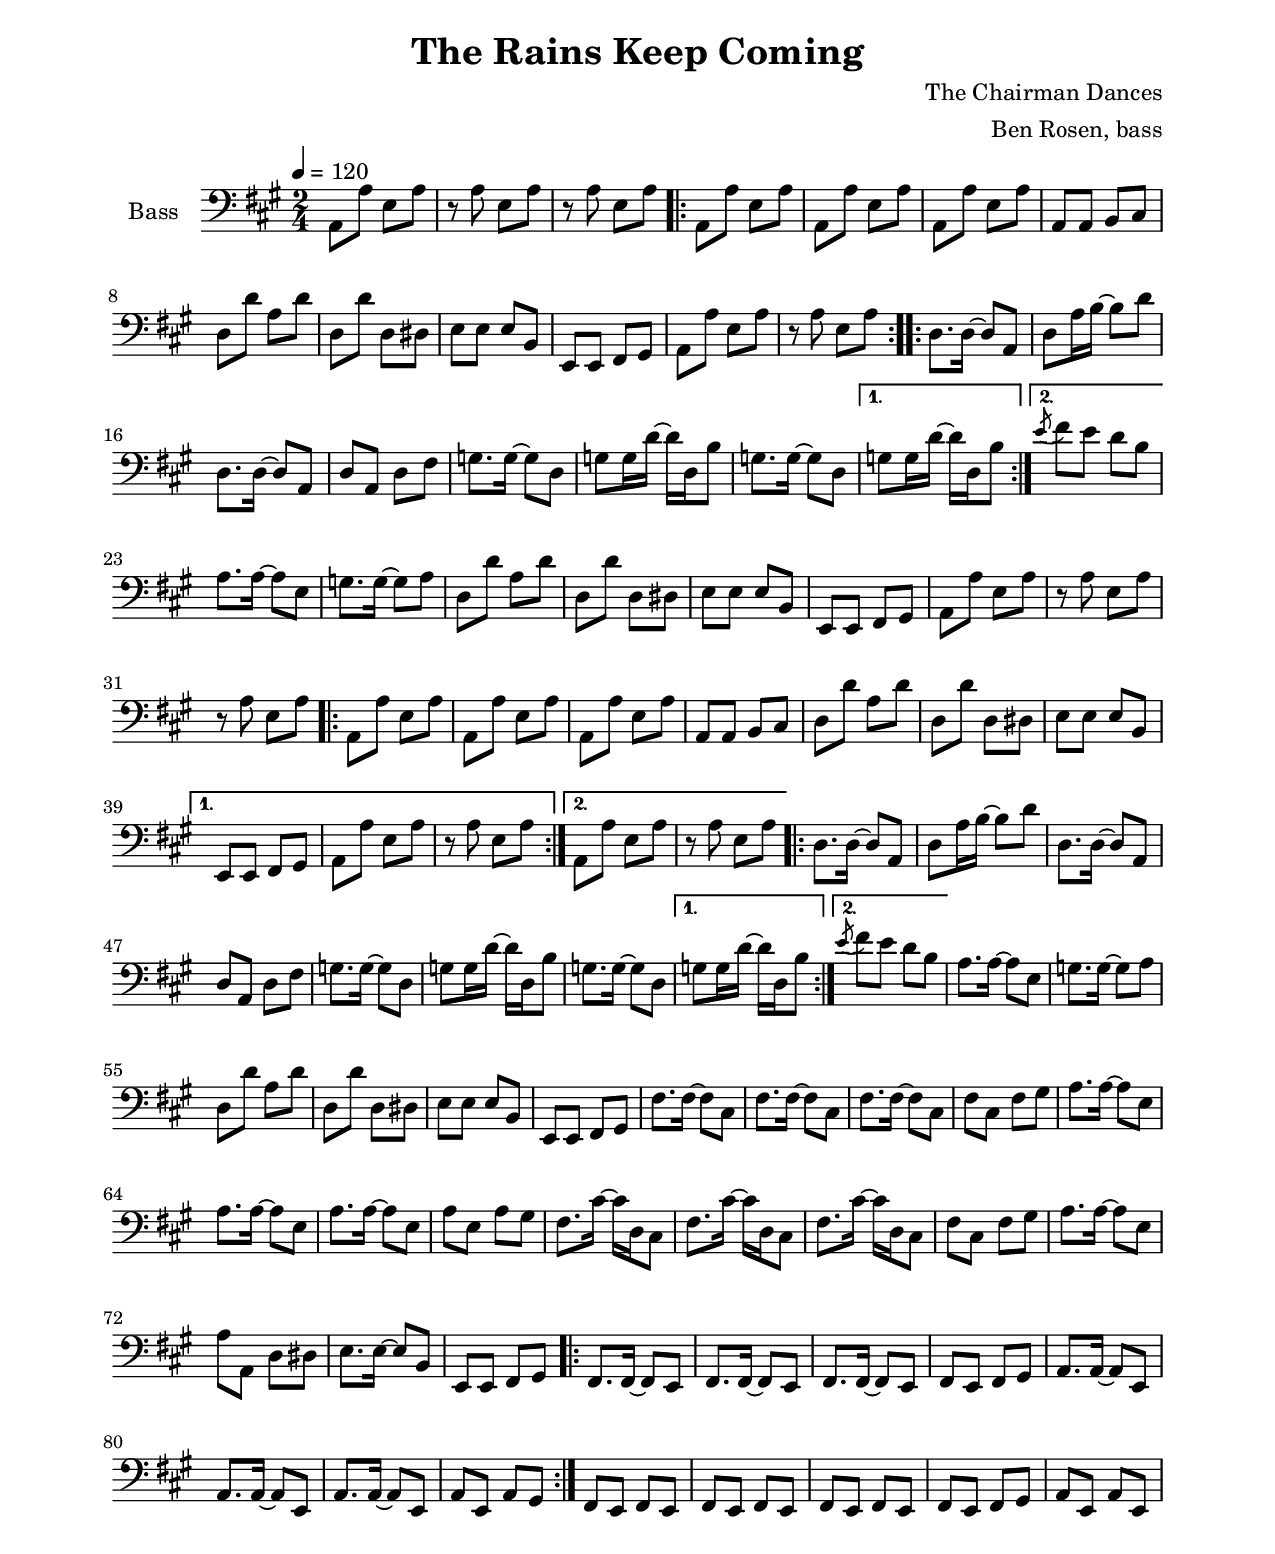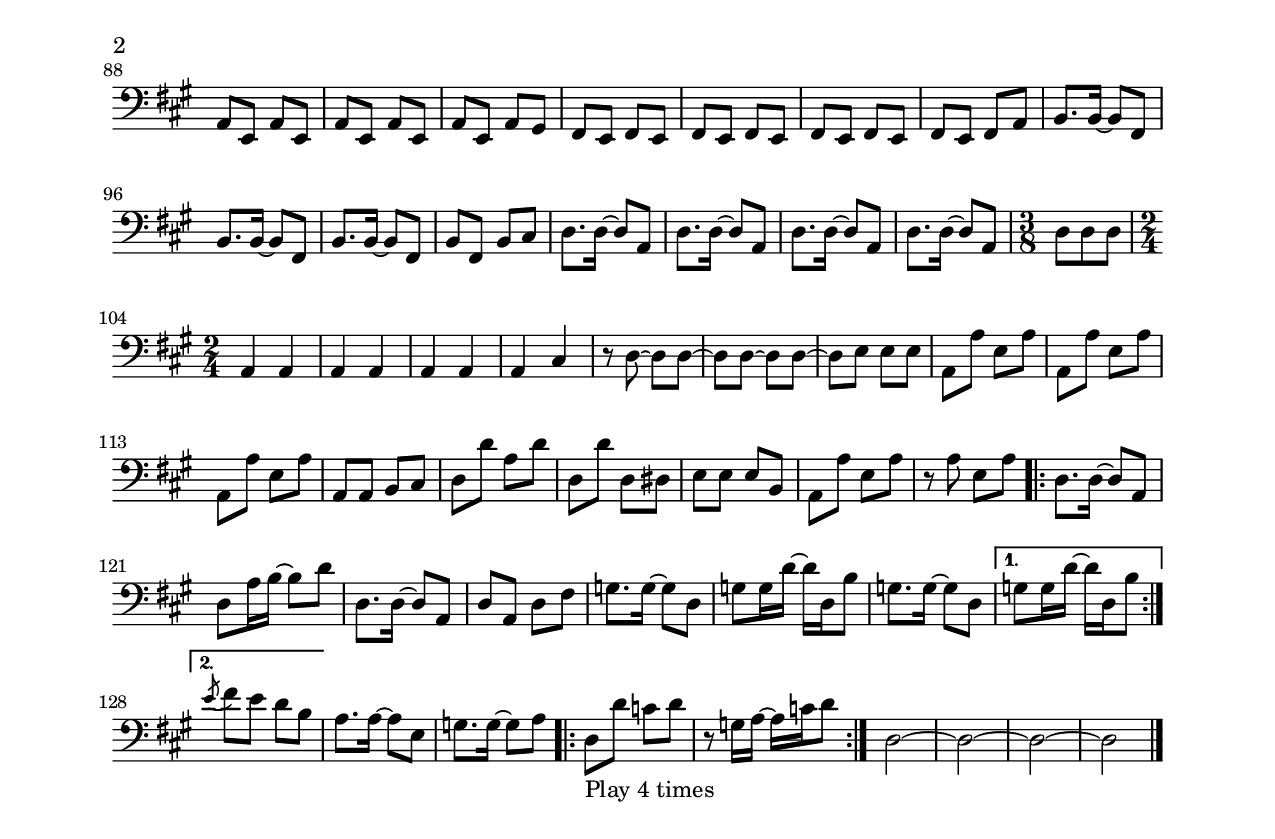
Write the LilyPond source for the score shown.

\version "2.24.1"

\include "settings.ily"

\header {
  title = "The Rains Keep Coming"
  composer = "The Chairman Dances"
  arranger = "Ben Rosen, bass"
}

music = \relative a, {
  \tempo 4 = 120
  \key a \major
  \time 2/4
  \clef "bass"

  a8 a' e a |
  r8 a e a |
  r8 a e a |

  \repeat volta 2 {
    \repeat unfold 3 {
      a,8 a' e a |
    }
    a,8 a b cs |

    d8 d' a d |
    d,8 d' d, ds |
    e8 e e b |
    e,8 e fs gs |

    a8 a' e a |
    r8 a e a |
  }

  \repeat volta 2 {
    d,8. d16 ~ d8 a |
    d8 a'16 b ~ b8 d |
    d,8. d16 ~ d8 a |
    d8 a8 d fs |
    g8. g16 ~ g8 d |
    g8 g16 d' ~ d d, b'8 |
    g8. g16 ~ g8 d |

    \alternative {
      \volta 1 {
        g8 g16 d' ~ d d, b'8 |
      }

      \volta 2 {
        \acciaccatura { e8 } fs e d b |
      }
    }
  }

  a8. a16 ~ a8 e |
  g8. g16 ~ g8 a |
  d,8 d' a d |
  d,8 d' d, ds |
  e8 e e b |
  e,8 e fs gs |
  a8 a' e a |
  r8 a e a |
  r8 a e a |

  \repeat volta 2 {
    a,8 a' e a |
    a, a' e a |
    a,8 a' e a |
    a,8 a b cs |
    d8 d' a d |
    d,8 d' d, ds |
    e8 e e b

    \alternative {
      \volta 1 {
        e,8 e8 fs8 gs8 |
        a8 a'8 e8 a8 |
        r8 a8 e8 a8
      }

      \volta 2 {
        a,8 a'8 e8 a8 |
        r8 a8 e8 a8
      }
    }
  }

  \repeat volta 2 {
    d,8. d16 ~ d8 a8 |
    d8 a'16 b16 ~ b8 d8 |
    d,8. d16 ~ d8 a8 |
    d8 a8 d8 fs8 |
    g8. g16 ~ g8 d8 |
    g8 g16 d'16 ~ d16 d,16 b'8 |
    g8. g16 ~ g8 d8 }
  \alternative { {
    |
    g8 g16 d'16 ~ d16 d,16 b'8 }
                 {
                   |
                   \acciaccatura { e8 } fs8 e8 d8 b8 }
               } |
  a8. a16 ~ a8 e8 |
  g8. g16 ~ g8 a8 |
  d,8 d'8 a8 d8 |
  d,8 d'8 d,8 ds8 |
  e8 e8 e8 b8 |
  e,8 e8 fs8 gs8 |
  fs'8. fs16 ~ fs8 cs8 |
  fs8. fs16 ~ fs8 cs8 |
  fs8. fs16 ~ fs8 cs8 |
  fs8 cs8 fs8 gs8 |
  a8. a16 ~ a8 e8 |
  a8. a16 ~ a8 e8 |
  a8. a16 ~ a8 e8 |
  a8 e8 a8 gs8 |
  fs8. cs'16 ~ cs16 d,16 cs8 |
  fs8. cs'16 ~ cs16 d,16 cs8 |
  fs8. cs'16 ~ cs16 d,16 cs8 |
  fs8 cs8 fs8 gs8 |
  a8. a16 ~ a8 e8 |
  a8 a,8 d8 ds8 |
  e8. e16 ~ e8 b8 |
  e,8 e8 fs8 gs8 \repeat volta 2 {
    |
    fs8. fs16 ~ fs8 e8 |
    fs8. fs16 ~ fs8 e8 |
    fs8. fs16 ~ fs8 e8 |
    fs8 e8 fs8 gs8 |
    a8. a16 ~ a8 e8 |
    a8. a16 ~ a8 e8 |
    a8. a16 ~ a8 e8 |
    a8 e8 a8 gs8 }
  |
  fs8 e8 fs8 e8 |
  fs8 e8 fs8 e8 |
  fs8 e8 fs8 e8 |
  fs8 e8 fs8 gs8 |
  a8 e8 a8 e8 |
  a8 e8 a8 e8 |
  a8 e8 a8 e8 |
  a8 e8 a8 gs8 |
  fs8 e8 fs8 e8 |
  fs8 e8 fs8 e8 |
  fs8 e8 fs8 e8 |
  fs8 e8 fs8 a8 |
  b8. b16 ~ b8 fs8 |
  b8. b16 ~ b8 fs8 |
  b8. b16 ~ b8 fs8 |
  b8 fs8 b8 cs8 |
  d8. d16 ~ d8 a8 |
  d8. d16 ~ d8 a8 |
  d8. d16 ~ d8 a8 |
  d8. d16 ~ d8 a8 |
  \time 3/8  d8 d8 d8 |
  \time 2/4  a4 a4 |
  a4 a4 |
  a4 a4 |
  a4 cs4 |
  r8 d8 ~ d8 d8 ~ |
  d8 d8 ~ d8 d8 ~ |
  d8 e8 e8 e8 |
  a,8 a'8 e8 a8 |
  a,8 a'8 e8 a8 |
  a,8 a'8 e8 a8 |
  a,8 a8 b8 cs8 |
  d8 d'8 a8 d8 |
  d,8 d'8 d,8 ds8 |
  e8 e8 e8 b8 |
  a8 a'8 e8 a8 |
  r8 a8 e8 a8 \repeat volta 2 {
    |
    d,8. d16 ~ d8 a8 |
    d8 a'16 b16 ~ b8 d8 |
    d,8. d16 ~ d8 a8 |
    d8 a8 d8 fs8 |
    g8. g16 ~ g8 d8 |
    g8 g16 d'16 ~ d16 d,16 b'8 |
    g8. g16 ~ g8 d8 }
  \alternative { {
    |
    g8 g16 d'16 ~ d16 d,16 b'8 }
                 {
                   |
                   \acciaccatura { e8 } fs8 e8 d8 b8 }
               } |
  a8. a16 ~ a8 e8 |
  g8. g16 ~ g8 a8 \repeat volta 2 {
    |
    d,8 _ "Play 4 times" d'8 c8 d8 |
    r8 g,16 a16 ~ a16 c16 d8 }
  |
  d,2 ~ |
  d2 ~ |
  d2 ~ |
  d2 \bar "|."
}

\score {
  \new Staff \with {
    instrumentName = "Bass"
  } {
    \music
  }
}
